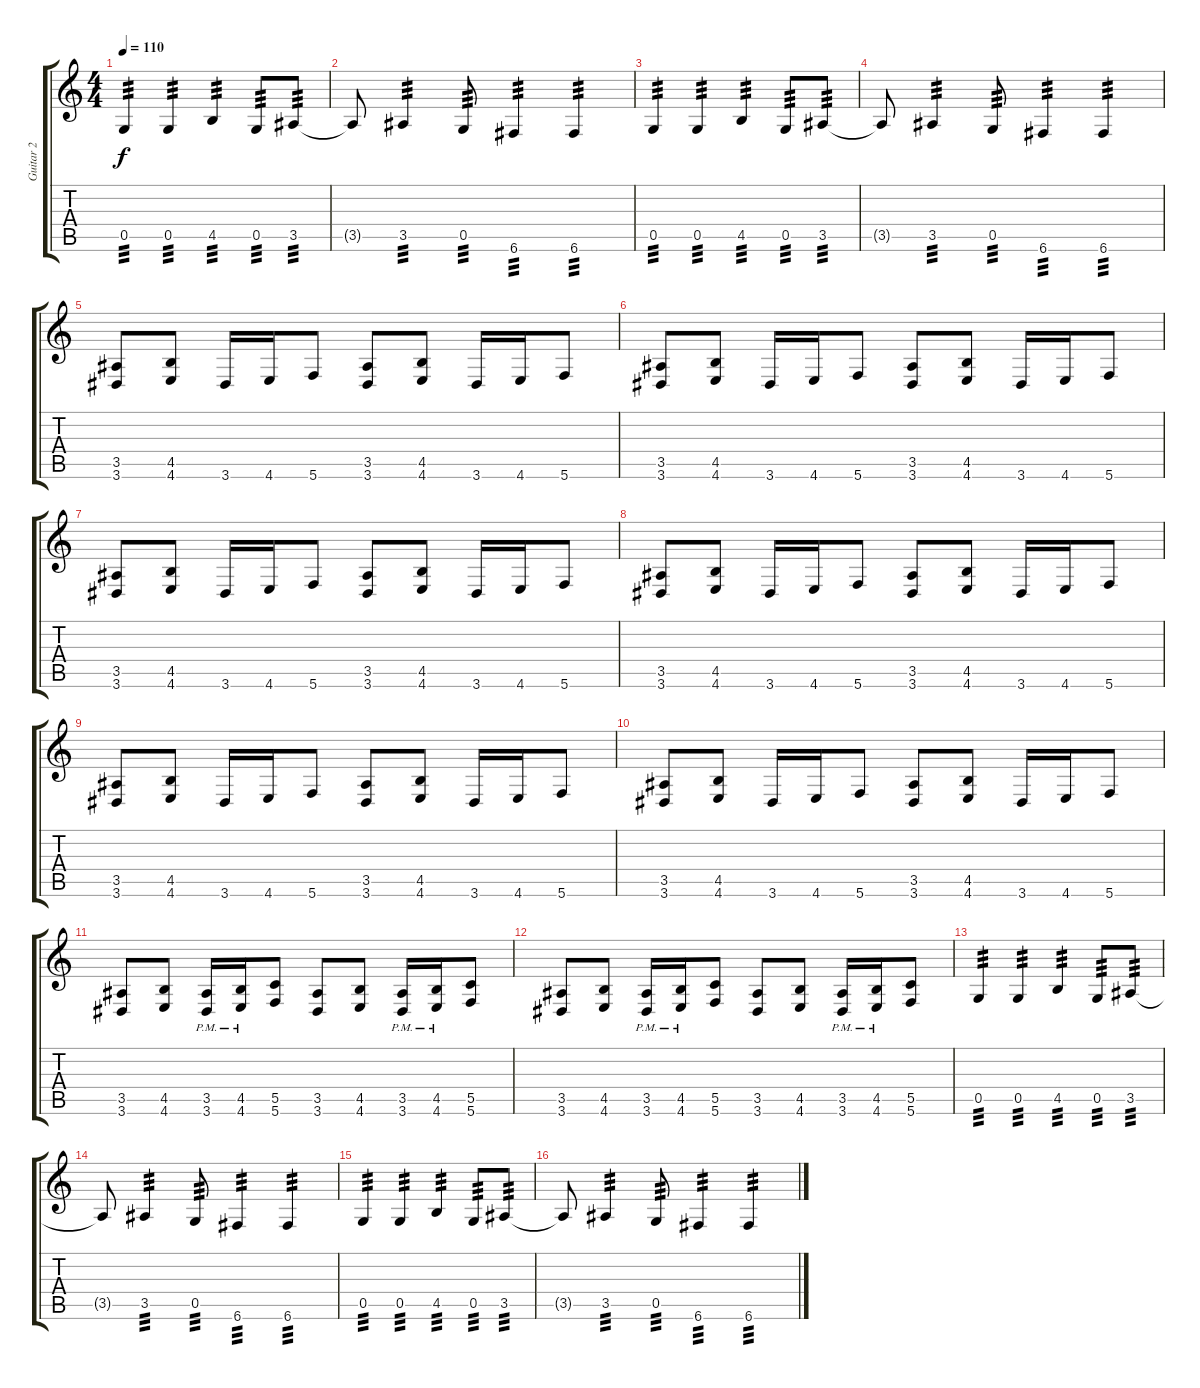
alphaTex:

\track ("Guitar 2" "Guitar 2") {instrument distortionguitar}
\staff {score tabs}
\tuning (D4 A3 F3 C3 G2 C2) {hide}
\ts (4 4)
\tempo 110
\clef g2
\ks c
0.5.4{tp 3 dy f} 0.5.4{tp 3} 4.5.4{tp 3} 0.5.8{tp 3} 3.5.8{tp 3} |
3.5{t}.8 3.5.4{tp 3} 0.5.8{tp 3} 6.6.4{tp 3} 6.6.4{tp 3} |
0.5.4{tp 3} 0.5.4{tp 3} 4.5.4{tp 3} 0.5.8{tp 3} 3.5.8{tp 3} |
3.5{t}.8 3.5.4{tp 3} 0.5.8{tp 3} 6.6.4{tp 3} 6.6.4{tp 3} |
(3.5 3.6).8 (4.5 4.6).8 3.6.16 4.6.16 5.6.8 (3.5 3.6).8 (4.5 4.6).8 3.6.16 4.6.16 5.6.8 |
(3.5 3.6).8 (4.5 4.6).8 3.6.16 4.6.16 5.6.8 (3.5 3.6).8 (4.5 4.6).8 3.6.16 4.6.16 5.6.8 |
(3.5 3.6).8 (4.5 4.6).8 3.6.16 4.6.16 5.6.8 (3.5 3.6).8 (4.5 4.6).8 3.6.16 4.6.16 5.6.8 |
(3.5 3.6).8 (4.5 4.6).8 3.6.16 4.6.16 5.6.8 (3.5 3.6).8 (4.5 4.6).8 3.6.16 4.6.16 5.6.8 |
(3.5 3.6).8 (4.5 4.6).8 3.6.16 4.6.16 5.6.8 (3.5 3.6).8 (4.5 4.6).8 3.6.16 4.6.16 5.6.8 |
(3.5 3.6).8 (4.5 4.6).8 3.6.16 4.6.16 5.6.8 (3.5 3.6).8 (4.5 4.6).8 3.6.16 4.6.16 5.6.8 |
(3.5 3.6).8 (4.5 4.6).8 (3.5{pm} 3.6{pm}).16 (4.5{pm} 4.6{pm}).16 (5.5 5.6).8 (3.5 3.6).8 (4.5 4.6).8 (3.5 3.6{pm}).16 (4.5 4.6{pm}).16 (5.5 5.6).8 |
(3.5 3.6).8 (4.5 4.6).8 (3.5 3.6{pm}).16 (4.5 4.6{pm}).16 (5.5 5.6).8 (3.5 3.6).8 (4.5 4.6).8 (3.5 3.6{pm}).16 (4.5 4.6{pm}).16 (5.5 5.6).8 |
0.5.4{tp 3} 0.5.4{tp 3} 4.5.4{tp 3} 0.5.8{tp 3} 3.5.8{tp 3} |
3.5{t}.8 3.5.4{tp 3} 0.5.8{tp 3} 6.6.4{tp 3} 6.6.4{tp 3} |
0.5.4{tp 3} 0.5.4{tp 3} 4.5.4{tp 3} 0.5.8{tp 3} 3.5.8{tp 3} |
3.5{t}.8 3.5.4{tp 3} 0.5.8{tp 3} 6.6.4{tp 3} 6.6.4{tp 3}
